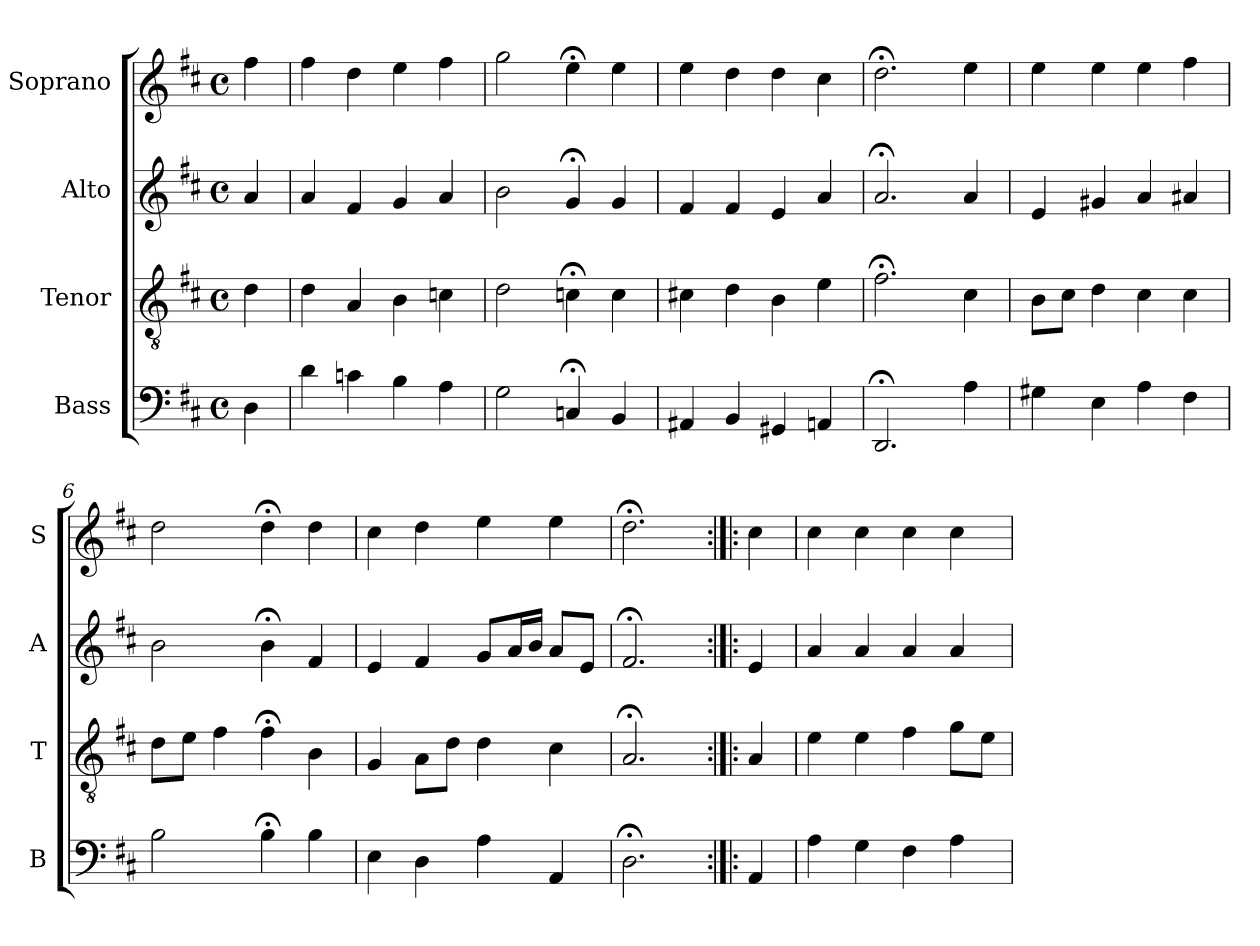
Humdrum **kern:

**kern	**kern	**kern	**kern
*part4	*part3	*part2	*part1
*staff4	*staff3	*staff2	*staff1
*I"Bass	*I"Tenor	*I"Alto	*I"Soprano
*I'B	*I'T	*I'A	*I'S
*clefF4	*clefGv2	*clefG2	*clefG2
*k[f#c#]	*k[f#c#]	*k[f#c#]	*k[f#c#]
*D:	*D:	*D:	*D:
*M4/4	*M4/4	*M4/4	*M4/4
*met(c)	*met(c)	*met(c)	*met(c)
*MM100	*MM100	*MM100	*MM100
=	=	=	=
4D	4d	4a	4ff#
=1	=1	=1	=1
4d	4d	4a	4ff#
4cn	4A	4f#	4dd
4B	4B	4g	4ee
4A	4cn	4a	4ff#
=2	=2	=2	=2
2G	2d	2b	2gg
4Cn;<	4cn;<	4g;<	4ee;<
4BB	4c	4g	4ee
=3	=3	=3	=3
4AA#X	4c#X	4f#	4ee
4BB	4d	4f#	4dd
4GG#X	4B	4e	4dd
4AAn	4e	4a	4cc#
=4	=4	=4	=4
2.DD;<	2.f#;<	2.a;<	2.dd;<
4A	4c#	4a	4ee
=5	=5	=5	=5
4G#X	8BL	4e	4ee
.	8c#J	.	.
4E	4d	4g#X	4ee
4A	4c#	4a	4ee
4F#	4c#	4a#X	4ff#
=6	=6	=6	=6
2B	8dL	2b	2dd
.	8eJ	.	.
.	4f#	.	.
4B;<	4f#;<	4b;<	4dd;<
4B	4B	4f#	4dd
=7	=7	=7	=7
4E	4G	4e	4cc#
4D	8AL	4f#	4dd
.	8dJ	.	.
4A	4d	8gL	4ee
.	.	16aL	.
.	.	16bJJ	.
4AA	4c#	8aL	4ee
.	.	8eJ	.
=8	=8	=8	=8
2.D;<	2.A;<	2.f#;<	2.dd;<
=:|!|:	=:|!|:	=:|!|:	=:|!|:
4AA	4A	4e	4cc#
=9	=9	=9	=9
4A	4e	4a	4cc#
4Gi	4ei	4ai	4cc#i
4F#	4f#	4a	4cc#
4A	8gL	4a	4cc#
.	8eJ	.	.
=	=	=	=
*-	*-	*-	*-
